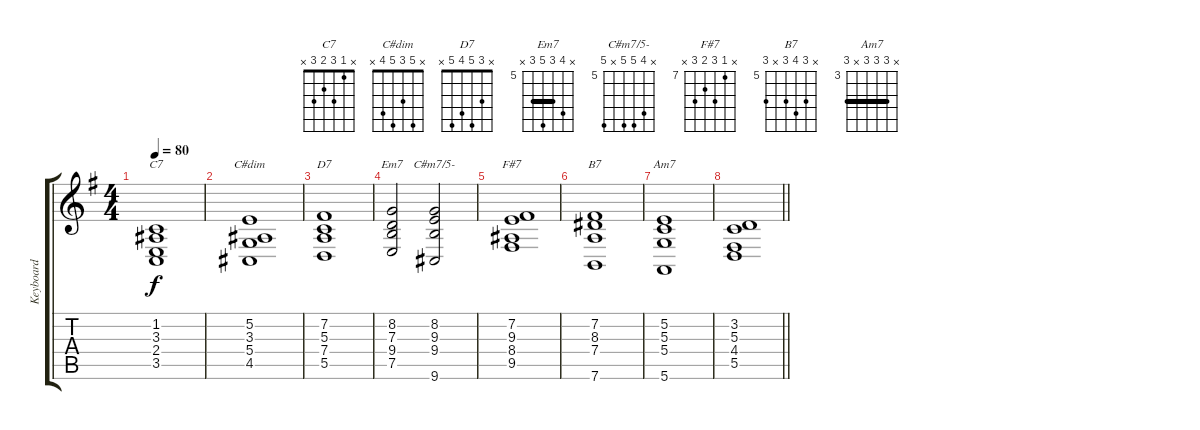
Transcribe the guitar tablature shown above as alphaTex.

\track ("Keyboard" "Keyboard") {instrument electricpiano1}
\staff {score tabs}
\tuning (E4 B3 G3 D3 A2 E2) {hide}
\chord ("C7" x 1 3 2 3 x)
\chord ("C#dim" x 5 3 5 4 x)
\chord ("D7" x 3 5 4 5 x)
\chord ("Em7" x 8 7 9 7 x) {firstfret 5 barre 7}
\chord ("C#m7/5-" x 8 9 9 x 9) {firstfret 5}
\chord ("F#7" x 7 9 8 9 x) {firstfret 7}
\chord ("B7" x 7 8 7 x 7) {firstfret 5}
\chord ("Am7" x 5 5 5 x 5) {firstfret 3 barre 5}
\ts (4 4)
\tempo 80
\clef g2
\ks g
(1.2 3.3 2.4 3.5).1{ch "C7" dy f instrument electricpiano1} |
(5.2 3.3 5.4 4.5).1{ch "C#dim"} |
(7.2 5.3 7.4 5.5).1{ch "D7"} |
(8.2 7.3 9.4 7.5).2{ch "Em7"} (8.2 9.3 9.4 9.6).2{ch "C#m7/5-"} |
(7.2 9.3 8.4 9.5).1{ch "F#7"} |
(7.2 8.3 7.4 7.6).1{ch "B7"} |
(5.2 5.3 5.4 5.6).1{ch "Am7"} |
\barLineRight lightlight
(3.2 5.3 4.4 5.5).1
